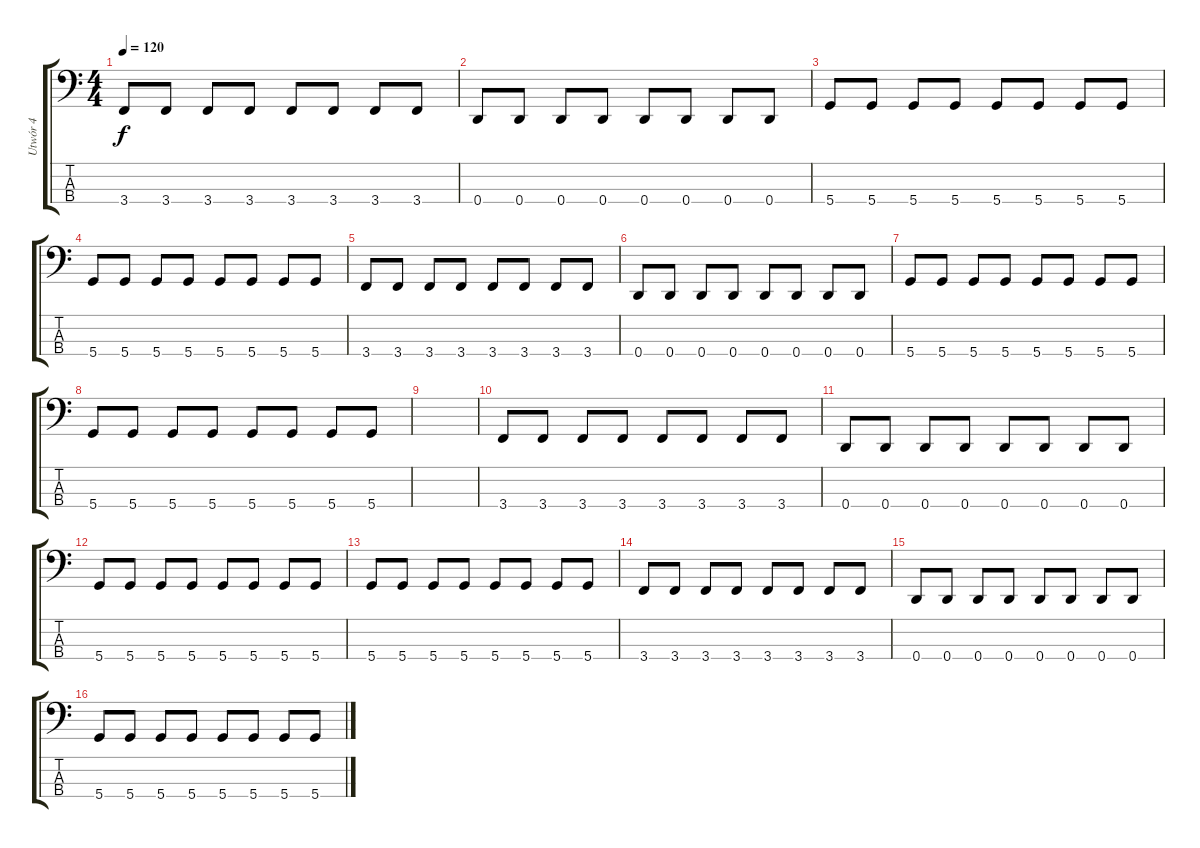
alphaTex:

\track ("Utwór 4" "Utwór 4") {instrument electricbassfinger}
\staff {score tabs}
\tuning (G2 D2 A1 D1) {hide}
\ts (4 4)
\tempo 120
\clef f4
\ks c
3.4.8{dy f} 3.4.8 3.4.8 3.4.8 3.4.8 3.4.8 3.4.8 3.4.8 |
0.4.8 0.4.8 0.4.8 0.4.8 0.4.8 0.4.8 0.4.8 0.4.8 |
5.4.8 5.4.8 5.4.8 5.4.8 5.4.8 5.4.8 5.4.8 5.4.8 |
5.4.8 5.4.8 5.4.8 5.4.8 5.4.8 5.4.8 5.4.8 5.4.8 |
3.4.8 3.4.8 3.4.8 3.4.8 3.4.8 3.4.8 3.4.8 3.4.8 |
0.4.8 0.4.8 0.4.8 0.4.8 0.4.8 0.4.8 0.4.8 0.4.8 |
5.4.8 5.4.8 5.4.8 5.4.8 5.4.8 5.4.8 5.4.8 5.4.8 |
5.4.8 5.4.8 5.4.8 5.4.8 5.4.8 5.4.8 5.4.8 5.4.8 |
|
3.4.8 3.4.8 3.4.8 3.4.8 3.4.8 3.4.8 3.4.8 3.4.8 |
0.4.8 0.4.8 0.4.8 0.4.8 0.4.8 0.4.8 0.4.8 0.4.8 |
5.4.8 5.4.8 5.4.8 5.4.8 5.4.8 5.4.8 5.4.8 5.4.8 |
5.4.8 5.4.8 5.4.8 5.4.8 5.4.8 5.4.8 5.4.8 5.4.8 |
3.4.8 3.4.8 3.4.8 3.4.8 3.4.8 3.4.8 3.4.8 3.4.8 |
0.4.8 0.4.8 0.4.8 0.4.8 0.4.8 0.4.8 0.4.8 0.4.8 |
5.4.8 5.4.8 5.4.8 5.4.8 5.4.8 5.4.8 5.4.8 5.4.8
